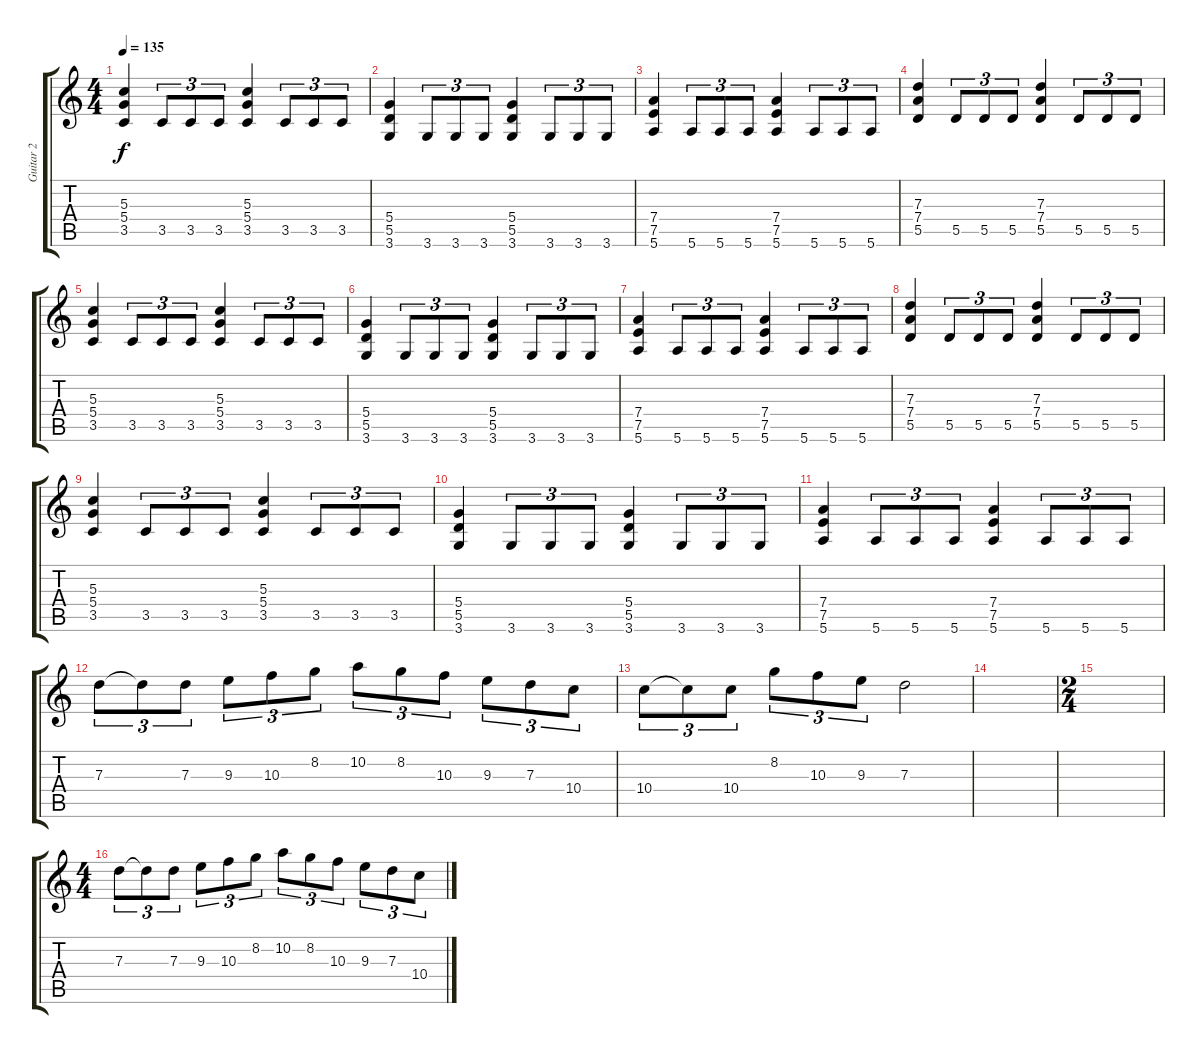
\track ("Guitar 2" "Guitar 2") {instrument distortionguitar}
\staff {score tabs}
\tuning (E4 B3 G3 D3 A2 E2) {hide}
\ts (4 4)
\tempo 135
\clef g2
\ks c
(5.3 5.4 3.5).4{dy f} 3.5.8{tu (3 2)} 3.5.8{tu (3 2)} 3.5.8{tu (3 2)} (5.3 5.4 3.5).4 3.5.8{tu (3 2)} 3.5.8{tu (3 2)} 3.5.8{tu (3 2)} |
(5.4 5.5 3.6).4 3.6.8{tu (3 2)} 3.6.8{tu (3 2)} 3.6.8{tu (3 2)} (5.4 5.5 3.6).4 3.6.8{tu (3 2)} 3.6.8{tu (3 2)} 3.6.8{tu (3 2)} |
(7.4 7.5 5.6).4 5.6.8{tu (3 2)} 5.6.8{tu (3 2)} 5.6.8{tu (3 2)} (7.4 7.5 5.6).4 5.6.8{tu (3 2)} 5.6.8{tu (3 2)} 5.6.8{tu (3 2)} |
(7.3 7.4 5.5).4 5.5.8{tu (3 2)} 5.5.8{tu (3 2)} 5.5.8{tu (3 2)} (7.3 7.4 5.5).4 5.5.8{tu (3 2)} 5.5.8{tu (3 2)} 5.5.8{tu (3 2)} |
(5.3 5.4 3.5).4 3.5.8{tu (3 2)} 3.5.8{tu (3 2)} 3.5.8{tu (3 2)} (5.3 5.4 3.5).4 3.5.8{tu (3 2)} 3.5.8{tu (3 2)} 3.5.8{tu (3 2)} |
(5.4 5.5 3.6).4 3.6.8{tu (3 2)} 3.6.8{tu (3 2)} 3.6.8{tu (3 2)} (5.4 5.5 3.6).4 3.6.8{tu (3 2)} 3.6.8{tu (3 2)} 3.6.8{tu (3 2)} |
(7.4 7.5 5.6).4 5.6.8{tu (3 2)} 5.6.8{tu (3 2)} 5.6.8{tu (3 2)} (7.4 7.5 5.6).4 5.6.8{tu (3 2)} 5.6.8{tu (3 2)} 5.6.8{tu (3 2)} |
(7.3 7.4 5.5).4 5.5.8{tu (3 2)} 5.5.8{tu (3 2)} 5.5.8{tu (3 2)} (7.3 7.4 5.5).4 5.5.8{tu (3 2)} 5.5.8{tu (3 2)} 5.5.8{tu (3 2)} |
(5.3 5.4 3.5).4 3.5.8{tu (3 2)} 3.5.8{tu (3 2)} 3.5.8{tu (3 2)} (5.3 5.4 3.5).4 3.5.8{tu (3 2)} 3.5.8{tu (3 2)} 3.5.8{tu (3 2)} |
(5.4 5.5 3.6).4 3.6.8{tu (3 2)} 3.6.8{tu (3 2)} 3.6.8{tu (3 2)} (5.4 5.5 3.6).4 3.6.8{tu (3 2)} 3.6.8{tu (3 2)} 3.6.8{tu (3 2)} |
(7.4 7.5 5.6).4 5.6.8{tu (3 2)} 5.6.8{tu (3 2)} 5.6.8{tu (3 2)} (7.4 7.5 5.6).4 5.6.8{tu (3 2)} 5.6.8{tu (3 2)} 5.6.8{tu (3 2)} |
7.3.8{tu (3 2) volume 16} 7.3{t}.8{tu (3 2)} 7.3.8{tu (3 2)} 9.3.8{tu (3 2)} 10.3.8{tu (3 2)} 8.2.8{tu (3 2)} 10.2.8{tu (3 2)} 8.2.8{tu (3 2)} 10.3.8{tu (3 2)} 9.3.8{tu (3 2)} 7.3.8{tu (3 2)} 10.4.8{tu (3 2)} |
10.4.8{tu (3 2)} 10.4{t}.8{tu (3 2)} 10.4.8{tu (3 2)} 8.2.8{tu (3 2)} 10.3.8{tu (3 2)} 9.3.8{tu (3 2)} 7.3.2 |
|
\ts (2 4)
|
\ts (4 4)
7.3.8{tu (3 2) volume 16} 7.3{t}.8{tu (3 2)} 7.3.8{tu (3 2)} 9.3.8{tu (3 2)} 10.3.8{tu (3 2)} 8.2.8{tu (3 2)} 10.2.8{tu (3 2)} 8.2.8{tu (3 2)} 10.3.8{tu (3 2)} 9.3.8{tu (3 2)} 7.3.8{tu (3 2)} 10.4.8{tu (3 2)}
